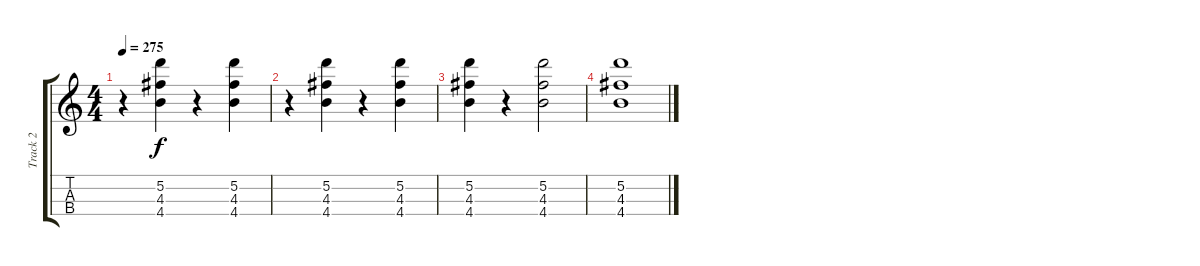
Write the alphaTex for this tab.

\track ("Track 2" "Track 2") {instrument acousticguitarsteel}
\staff {score tabs}
\tuning (E5 A4 D4 G3) {hide}
\ts (4 4)
\tempo 275
\clef g2
\ks c
r.4{dy f} (5.2 4.3 4.4).4 r.4 (5.2 4.3 4.4).4 |
r.4 (5.2 4.3 4.4).4 r.4 (5.2 4.3 4.4).4 |
(5.2 4.3 4.4).4 r.4 (5.2 4.3 4.4).2 |
(5.2 4.3 4.4).1
